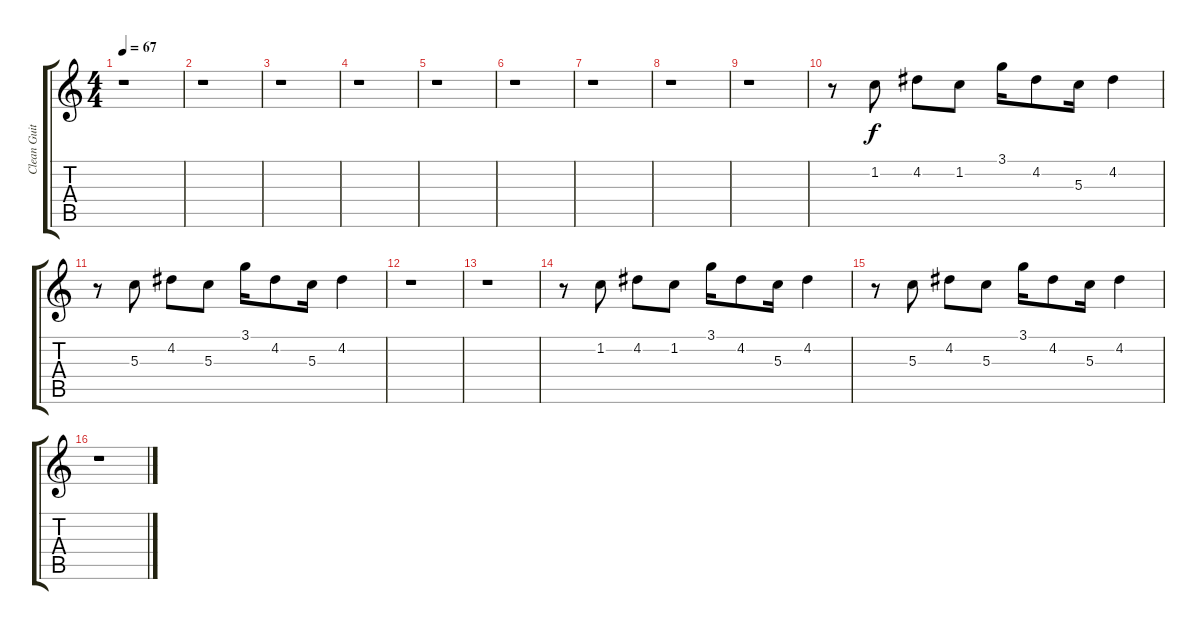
\track ("Clean Guitar" "Clean Guit") {instrument electricguitarjazz}
\staff {score tabs}
\tuning (E4 B3 G3 D3 A2 E2) {hide}
\ts (4 4)
\tempo 67
\clef g2
\ks c
r.1{dy mp} |
r.1 |
r.1 |
r.1 |
r.1 |
r.1 |
r.1 |
r.1 |
r.1 |
r.8 1.2.8{dy f} 4.2.8 1.2.8 3.1.16 4.2.8 5.3.16 4.2.4 |
r.8 5.3.8 4.2.8 5.3.8 3.1.16 4.2.8 5.3.16 4.2.4 |
r.1 |
r.1 |
r.8 1.2.8 4.2.8 1.2.8 3.1.16 4.2.8 5.3.16 4.2.4 |
r.8 5.3.8 4.2.8 5.3.8 3.1.16 4.2.8 5.3.16 4.2.4 |
r.1
